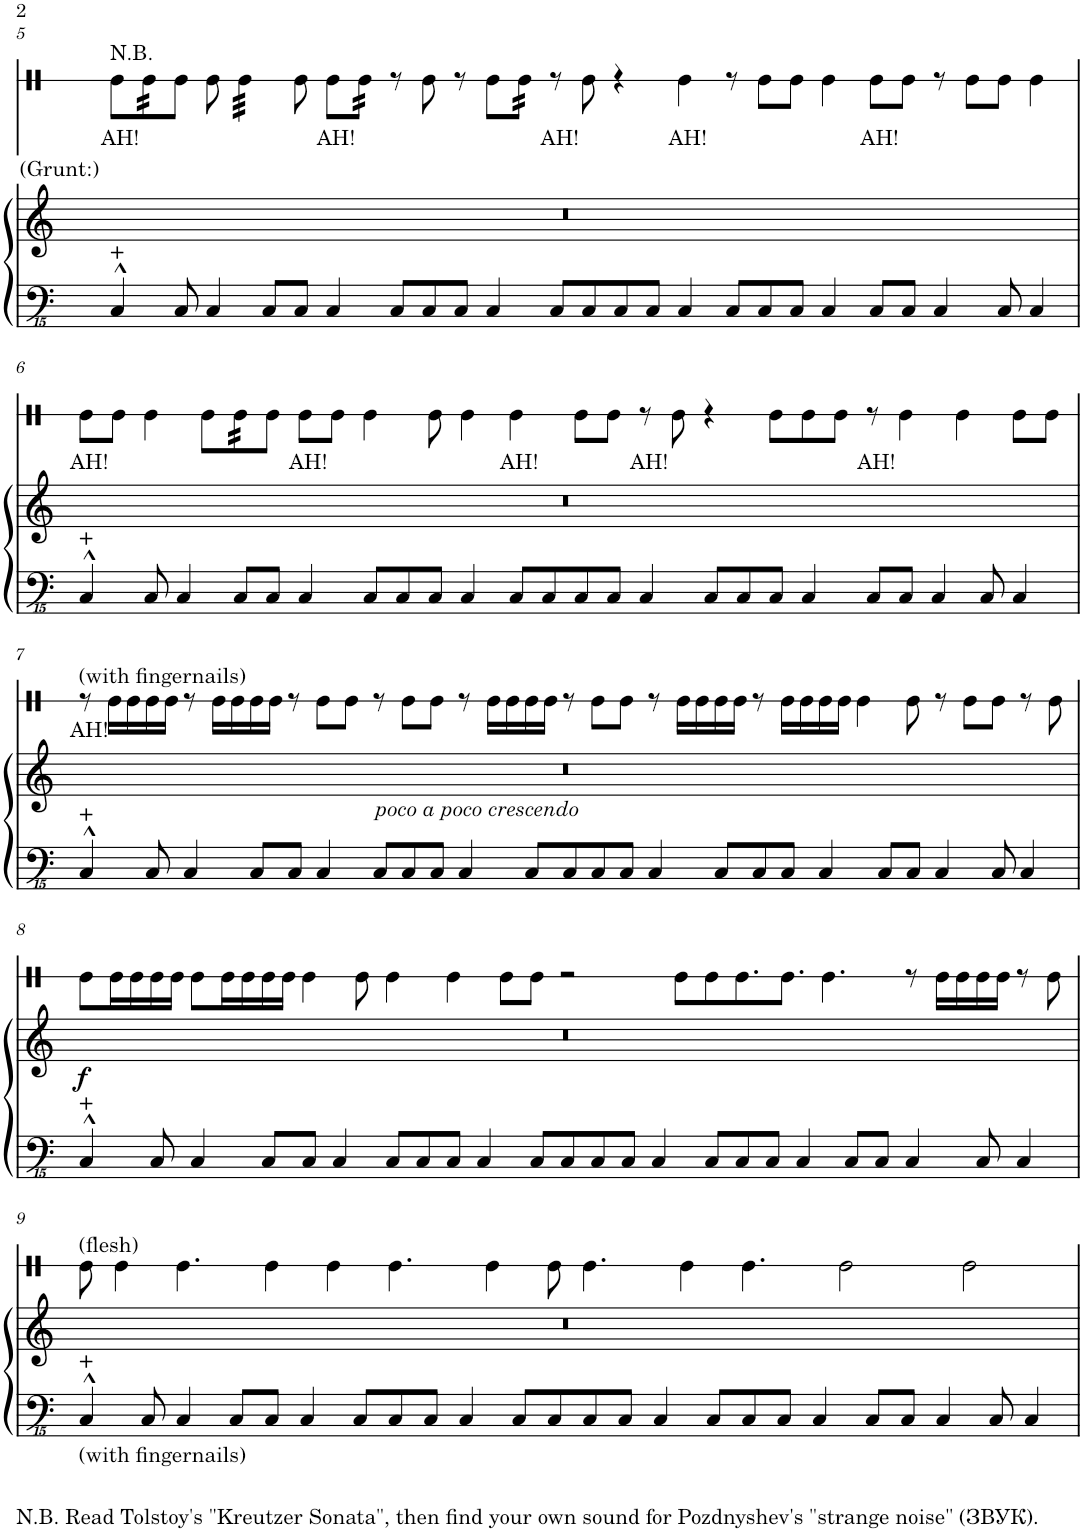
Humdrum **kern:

**kern	**kern	**dynam	**kern	**text
*part2	*part2	*part2	*part1	*part1
*staff3	*staff2	*staff2/3	*staff1	*staff1
*I"Piano	*	*	*I"Wood Blocks	*
*I'Pno	*	*	*	*
!!LO:PB:g=z
*clefFvv4	*clefG2	*	*clefX	*
*k[]	*k[]	*	*k[]	*
*M32/8	*M32/8	*	*M32/8	*
=5	=5	=5	=5	=5
!	!	!	!LO:TX:b:t=(Grunt&colon;)	!
!	!	!	!LO:TX:a:t=N.B.	!
!	!	!	!	!LO:LY:b
4CCC^^/	00r	.	8Re\L	AH!
*	*	*	*tremolo	*
.	.	.	32Re\	.
.	.	.	32Re\	.
.	.	.	32Re\	.
.	.	.	32Re\	.
*	*	*	*Xtremolo	*
8CCC/	.	.	8Re\J	.
4CCC/	.	.	8Re\	.
*	*	*	*tremolo	*
.	.	.	32Re\LLL	.
.	.	.	32Re\	.
.	.	.	32Re\	.
.	.	.	32Re\	.
8CCC/L	.	.	32Re\	.
.	.	.	32Re\	.
.	.	.	32Re\	.
.	.	.	32Re\JJJ	.
*	*	*	*Xtremolo	*
8CCC/J	.	.	8Re\	.
!	!	!	!	!LO:LY:b
4CCC/	.	.	8Re\L	AH!
*	*	*	*tremolo	*
.	.	.	32Re\	.
.	.	.	32Re\	.
.	.	.	32Re\	.
.	.	.	32Re\JJJ	.
*	*	*	*Xtremolo	*
8CCC/L	.	.	8r	.
8CCC/	.	.	8Re\	.
8CCC/J	.	.	8r	.
4CCC/	.	.	8Re\L	.
*	*	*	*tremolo	*
.	.	.	32Re\	.
.	.	.	32Re\	.
.	.	.	32Re\	.
.	.	.	32Re\JJJ	.
*	*	*	*Xtremolo	*
!	!	!	!	!LO:LY:b
8CCC/L	.	.	8r	AH!
8CCC/	.	.	8Re\	.
8CCC/	.	.	4r	.
8CCC/J	.	.	.	.
!	!	!	!	!LO:LY:b
4CCC/	.	.	4Re\	AH!
8CCC/L	.	.	8r	.
8CCC/	.	.	8Re\L	.
8CCC/J	.	.	8Re\J	.
4CCC/	.	.	4Re\	.
!	!	!	!	!LO:LY:b
8CCC/L	.	.	8Re\L	AH!
8CCC/J	.	.	8Re\J	.
4CCC/	.	.	8r	.
.	.	.	8Re\L	.
8CCC/	.	.	8Re\J	.
4CCC/	.	.	4Re\	.
!!LO:LB:g=z
=6	=6	=6	=6	=6
!	!	!	!	!LO:LY:b
4CCC^^/	00r	.	8Re\L	AH!
.	.	.	8Re\J	.
8CCC/	.	.	4Re\	.
4CCC/	.	.	.	.
.	.	.	8Re\L	.
*	*	*	*tremolo	*
8CCC/L	.	.	32Re\	.
.	.	.	32Re\	.
.	.	.	32Re\	.
.	.	.	32Re\	.
*	*	*	*Xtremolo	*
8CCC/J	.	.	8Re\J	.
!	!	!	!	!LO:LY:b
4CCC/	.	.	8Re\L	AH!
.	.	.	8Re\J	.
8CCC/L	.	.	4Re\	.
8CCC/	.	.	.	.
8CCC/J	.	.	8Re\	.
4CCC/	.	.	4Re\	.
!	!	!	!	!LO:LY:b
8CCC/L	.	.	4Re\	AH!
8CCC/	.	.	.	.
8CCC/	.	.	8Re\L	.
8CCC/J	.	.	8Re\J	.
!	!	!	!	!LO:LY:b
4CCC/	.	.	8r	AH!
.	.	.	8Re\	.
8CCC/L	.	.	4r	.
8CCC/	.	.	.	.
8CCC/J	.	.	8Re\L	.
4CCC/	.	.	8Re\	.
.	.	.	8Re\J	.
!	!	!	!	!LO:LY:b
8CCC/L	.	.	8r	AH!
8CCC/J	.	.	4Re\	.
4CCC/	.	.	.	.
.	.	.	4Re\	.
8CCC/	.	.	.	.
4CCC/	.	.	8Re\L	.
.	.	.	8Re\J	.
!!LO:LB:g=z
=7	=7	=7	=7	=7
!	!	!	!LO:TX:a:t=(with fingernails)	!
!	!	!	!	!LO:LY:b
4CCC^^/	00r	.	8r	AH!
.	.	.	16Re\LL	.
.	.	.	16Re\	.
8CCC/	.	.	16Re\	.
.	.	.	16Re\JJ	.
4CCC/	.	.	8r	.
.	.	.	16Re\LL	.
.	.	.	16Re\	.
8CCC/L	.	.	16Re\	.
.	.	.	16Re\JJ	.
8CCC/J	.	.	8r	.
4CCC/	.	.	8Re\L	.
.	.	.	8Re\J	.
!LO:TX:a:i:t=poco a poco crescendo	!	!	!	!
8CCC/L	.	.	8r	.
8CCC/	.	.	8Re\L	.
8CCC/J	.	.	8Re\J	.
4CCC/	.	.	8r	.
.	.	.	16Re\LL	.
.	.	.	16Re\	.
8CCC/L	.	.	16Re\	.
.	.	.	16Re\JJ	.
8CCC/	.	.	8r	.
8CCC/	.	.	8Re\L	.
8CCC/J	.	.	8Re\J	.
4CCC/	.	.	8r	.
.	.	.	16Re\LL	.
.	.	.	16Re\	.
8CCC/L	.	.	16Re\	.
.	.	.	16Re\JJ	.
8CCC/	.	.	8r	.
8CCC/J	.	.	16Re\LL	.
.	.	.	16Re\	.
4CCC/	.	.	16Re\	.
.	.	.	16Re\JJ	.
.	.	.	4Re\	.
8CCC/L	.	.	.	.
8CCC/J	.	.	8Re\	.
4CCC/	.	.	8r	.
.	.	.	8Re\L	.
8CCC/	.	.	8Re\J	.
4CCC/	.	.	8r	.
.	.	.	8Re\	.
!!LO:LB:g=z
=8	=8	=8	=8	=8
!	!	!LO:DY:a=2	!	!
4CCC^^/	00r	f	8Re\L	.
.	.	.	16Re\L	.
.	.	.	16Re\	.
8CCC/	.	.	16Re\	.
.	.	.	16Re\JJ	.
4CCC/	.	.	8Re\L	.
.	.	.	16Re\L	.
.	.	.	16Re\	.
8CCC/L	.	.	16Re\	.
.	.	.	16Re\JJ	.
8CCC/J	.	.	4Re\	.
4CCC/	.	.	.	.
.	.	.	8Re\	.
8CCC/L	.	.	4Re\	.
8CCC/	.	.	.	.
8CCC/J	.	.	4Re\	.
4CCC/	.	.	.	.
.	.	.	8Re\L	.
8CCC/L	.	.	8Re\J	.
8CCC/	.	.	2r	.
8CCC/	.	.	.	.
8CCC/J	.	.	.	.
4CCC/	.	.	.	.
.	.	.	8Re\L	.
8CCC/L	.	.	8Re\	.
8CCC/	.	.	8.Re\	.
8CCC/J	.	.	.	.
.	.	.	8.Re\J	.
4CCC/	.	.	.	.
.	.	.	4.Re\	.
8CCC/L	.	.	.	.
8CCC/J	.	.	.	.
4CCC/	.	.	8r	.
.	.	.	16Re\LL	.
.	.	.	16Re\	.
8CCC/	.	.	16Re\	.
.	.	.	16Re\JJ	.
4CCC/	.	.	8r	.
.	.	.	8Re\	.
!!LO:LB:g=z
=9	=9	=9	=9	=9
!	!	!	!LO:TX:a:t=(flesh)	!
!LO:TX:b:t=(with fingernails)	!	!	!	!
4CCC^^/	00r	.	8Re\	.
.	.	.	4Re\	.
8CCC/	.	.	.	.
4CCC/	.	.	4.Re\	.
8CCC/L	.	.	.	.
8CCC/J	.	.	4Re\	.
4CCC/	.	.	.	.
.	.	.	4Re\	.
8CCC/L	.	.	.	.
8CCC/	.	.	4.Re\	.
8CCC/J	.	.	.	.
4CCC/	.	.	.	.
.	.	.	4Re\	.
8CCC/L	.	.	.	.
8CCC/	.	.	8Re\	.
8CCC/	.	.	4.Re\	.
8CCC/J	.	.	.	.
4CCC/	.	.	.	.
.	.	.	4Re\	.
8CCC/L	.	.	.	.
8CCC/	.	.	4.Re\	.
8CCC/J	.	.	.	.
4CCC/	.	.	.	.
.	.	.	2Re\	.
8CCC/L	.	.	.	.
8CCC/J	.	.	.	.
4CCC/	.	.	.	.
.	.	.	2Re\	.
8CCC/	.	.	.	.
4CCC/	.	.	.	.
=	=	=	=	=
*-	*-	*-	*-	*-
